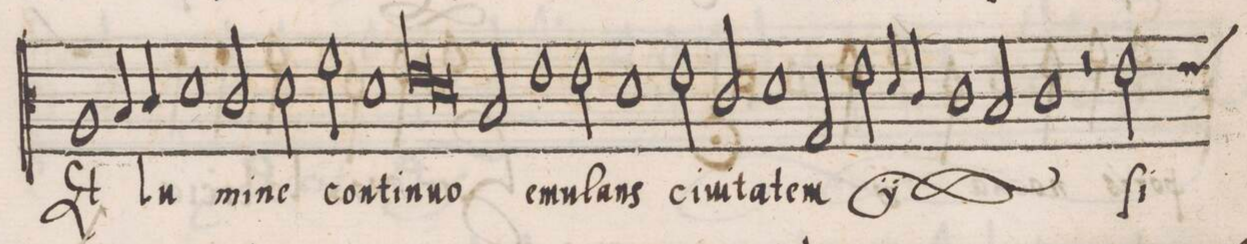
**kern	**text
*I"CANTVS	*
*clefC3	*
*k[]	*
*met(c|)	*
*M2/1	*
1A	Et
4B/	lu-
4c/	.
1d	.
=10	=10
2c/	-mi-
2d\	-ne
2f\	con-
=11	=11
1d	-ti-
*lig	*
1e	-nu-
=12	=12
1d	.
*Xlig	*
2B/	-o
1e	e-
=13	=13
2e\	-mu-
1d	-lans
=14	=14
2e\	ci-
2c/	-ui-
1d	-ta-
=15	=15
2G/	-tem
*	*ij
2e\	ci-
4d/	-ui-
4c/	.
1c	-ta-
=16	=16
2B/	.
1c	-tem
*	*Xij
=17	=17
2r	.
*custos:e	*
2e\	ſi-
*-	*-
